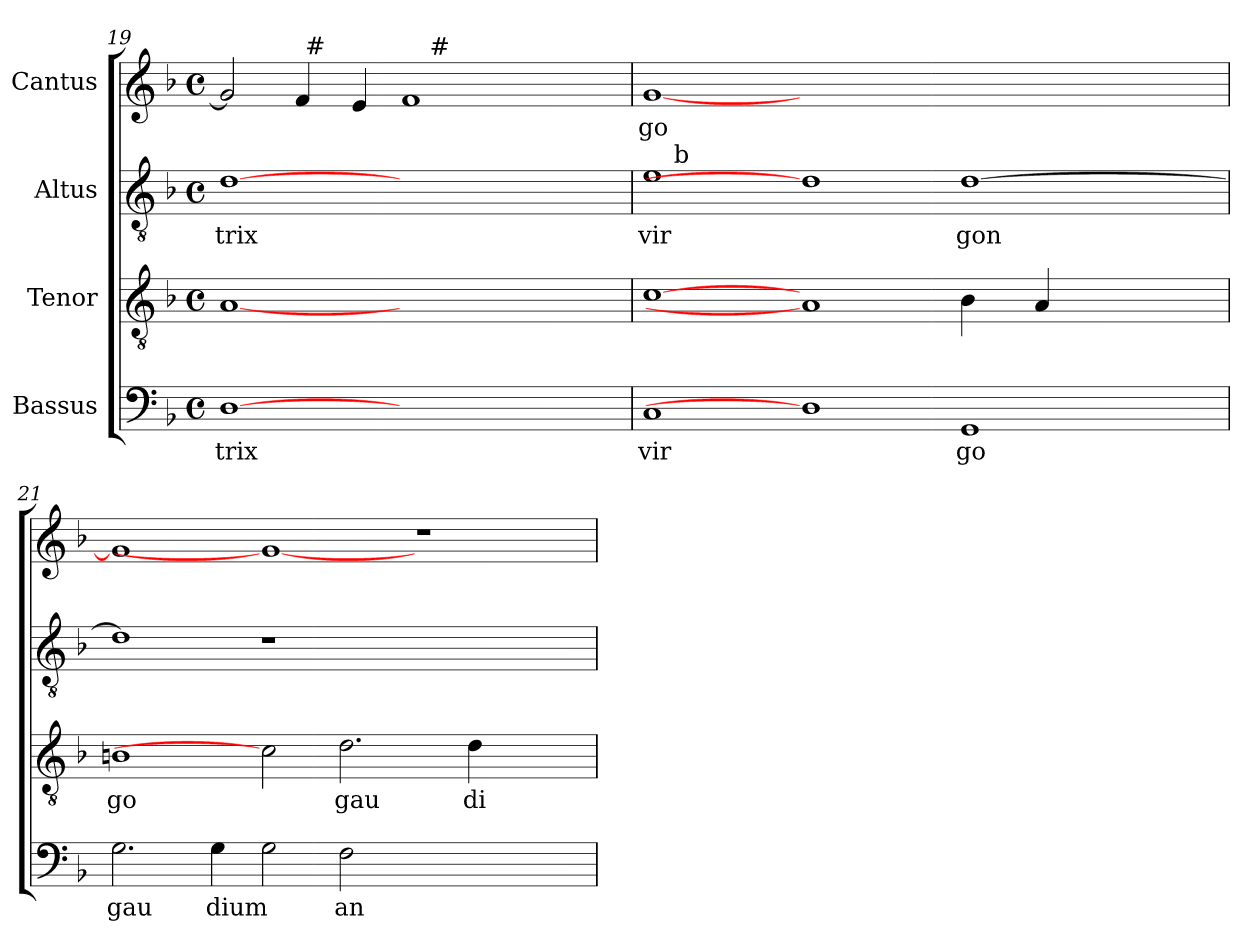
**kern	**text	**kern	**text	**kern	**text	**kern	**text
*part4	*part4	*part3	*part3	*part2	*part2	*part1	*part1
*staff4	*staff4	*staff3	*staff3	*staff2	*staff2	*staff1	*staff1
*I"Bassus	*	*I"Tenor	*	*I"Altus	*	*I"Cantus	*
*clefF4	*	*clefGv2	*	*clefGv2	*	*clefG2	*
*k[b-]	*	*k[b-]	*	*k[b-]	*	*k[b-]	*
*F:	*	*F:	*	*F:	*	*F:	*
*M4/4	*	*M4/4	*	*M4/4	*	*M4/4	*
*met(c)	*	*met(c)	*	*met(c)	*	*met(c)	*
=19	=19	=19	=19	=19	=19	=19	=19
!	!LO:LY:b:cj	!	!	!	!LO:LY:b:cj	!	!
*	*	*	*	*	*	*^	*
*	*	*	*	*	*	*	*^	*
[1D	trix	[1A	.	[1d	-trix	2g/]	2ryy	1ryy	.
.	.	.	.	.	.	4f/	64ryy	.	.
!	!	!	!	!	!	!	!LO:TX:a:t=#	!	!
.	.	.	.	.	.	.	1ryy	.	.
.	.	.	.	.	.	4e/	.	.	.
1ryy	.	1ryy	.	1ryy	.	1f	.	16.ryy	.
!	!	!	!	!	!	!	!	!LO:TX:a:t=#	!
.	.	.	.	.	.	.	.	2ryy	.
.	.	.	.	.	.	.	4ryy	.	.
.	.	.	.	.	.	.	.	4ryy	.
.	.	.	.	.	.	.	8...ryy	.	.
.	.	.	.	.	.	.	.	8ryy	.
.	.	.	.	.	.	.	.	32ryy	.
!!LO:LB:g=z
=20	=20	=20	=20	=20	=20	=20	=20	=20	=20
!	!LO:LY:b:cj	!	!	!	!LO:LY:b:cj	!	!	!	!LO:LY:b:cj
*	*	*^	*	*^	*	*v	*v	*v	*
1C	vir	[1c	8..ryy	.	1e	16..ryy	vir	[<1g	go
!	!	!	!	!	!	!LO:TX:a:t=b	!	!	!
.	.	.	.	.	.	1ryy	.	.	.
.	.	.	1ryy	.	.	.	.	.	.
1D]	.	1A]	.	.	1d]	.	.	0ryy	.
.	.	.	.	.	.	1ryy	.	.	.
.	.	.	1ryy	.	.	.	.	.	.
!	!LO:LY:b:cj	!	!	!	!	!	!LO:LY:b:cj	!	!
1GG	go	4B-\	.	.	[>1d	.	gon	.	.
.	.	.	.	.	.	2ryy	.	.	.
.	.	.	2ryy	.	.	.	.	.	.
.	.	4A/	.	.	.	.	.	.	.
.	.	2ryy	.	.	.	.	.	.	.
.	.	.	.	.	.	4ryy	.	.	.
.	.	.	4ryy	.	.	.	.	.	.
.	.	.	.	.	.	8ryy	.	.	.
.	.	.	32ryy	.	.	.	.	.	.
.	.	.	.	.	.	64ryy	.	.	.
=21	=21	=21	=21	=21	=21	=21	=21	=21	=21
!	!LO:LY:b:cj	!	!	!LO:LY:b:cj	!	!	!	!	!
*	*	*v	*v	*	*	*	*	*	*
*	*	*	*	*v	*v	*	*	*
2.G\	gau	1Bn	go	1d]	.	1g]	.
!	!LO:LY:b	!	!	!	!	!	!
4G\	dium	.	.	.	.	.	.
2G\	.	2c]	.	1r	.	1g_	.
!	!LO:LY:b:cj	!	!LO:LY:b:cj	!	!	!	!
2F\	an	2.d\	gau	.	.	.	.
1ryy	.	.	.	1ryy	.	1r	.
!	!	!	!LO:LY:b:cj	!	!	!	!
.	.	4d\	di	.	.	.	.
.	.	2ryy	.	.	.	.	.
=	=	=	=	=	=	=	=
*-	*-	*-	*-	*-	*-	*-	*-
